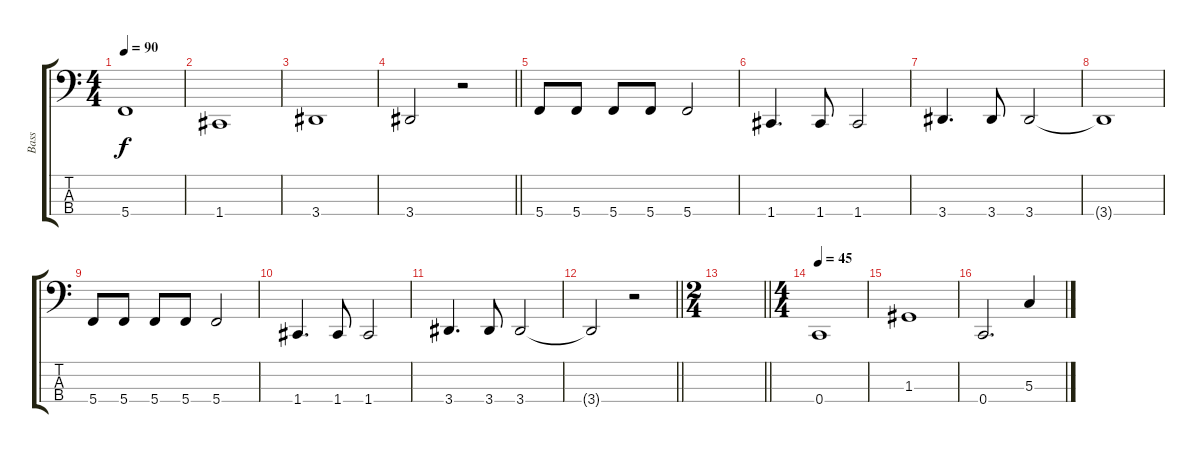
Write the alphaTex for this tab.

\track ("Bass" "Bass") {instrument electricbassfinger}
\staff {score tabs}
\tuning (F2 C2 G1 C1) {hide}
\ts (4 4)
\tempo 90
\clef f4
\ks c
5.4.1{dy f} |
1.4.1 |
3.4.1 |
\barLineRight lightlight
3.4.2 r.2 |
5.4.8 5.4.8 5.4.8 5.4.8 5.4.2 |
1.4.4{d} 1.4.8 1.4.2 |
3.4.4{d} 3.4.8 3.4.2 |
3.4{t}.1 |
5.4.8 5.4.8 5.4.8 5.4.8 5.4.2 |
1.4.4{d} 1.4.8 1.4.2 |
3.4.4{d} 3.4.8 3.4.2 |
\barLineRight lightlight
3.4{t}.2 r.2 |
\ts (2 4)
\barLineRight lightlight
|
\ts (4 4)
\tempo 45
0.4.1 |
1.3.1 |
0.4.2{d} 5.3.4
